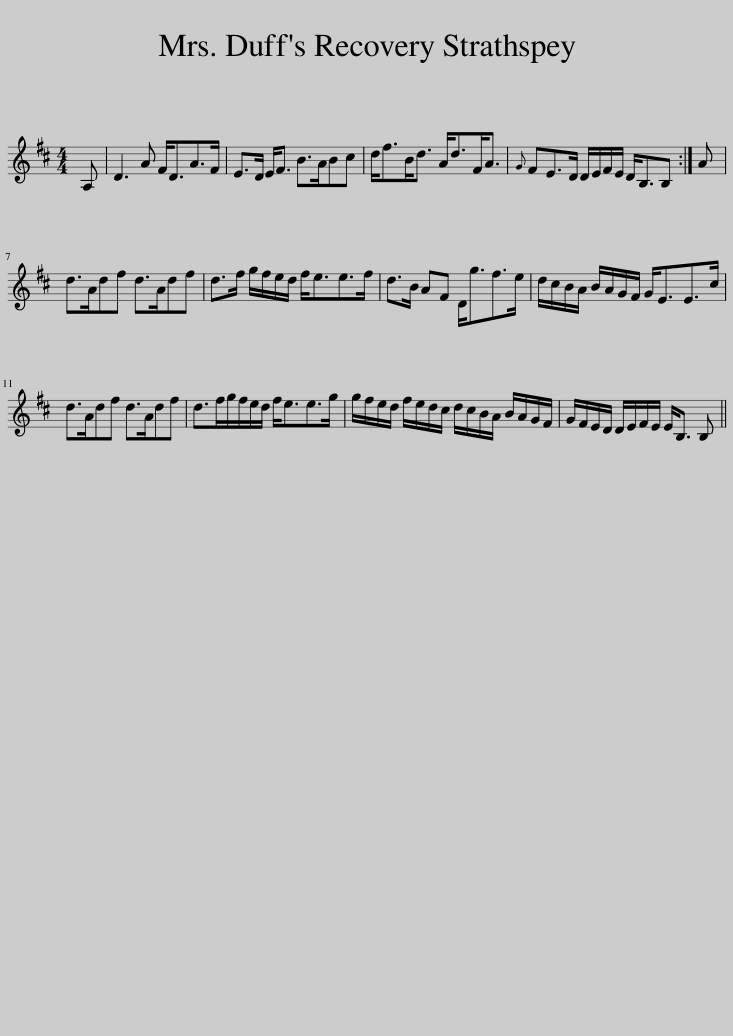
X:1
L:1/8
M:4/4
I:linebreak $
K:D
V:1 treble
V:1
 A, | D3 A F<DA>F | E>D E<F B>ABc | d<fB<d A<dF<A |{G} FE>D D/E/F/E/ D<B,B, :| %5
 A |$ d>Adf d>Adf | d>f g/f/e/d/ f<ee>f | d>B AF D<gf>e | d/c/B/A/ B/A/G/F/ G<EE>c |$ %10
 d>Adf d>Adf | d>fg/f/e/d/ f<ee>g | g/f/e/d/ f/e/d/c/ d/c/B/A/ B/A/G/F/ | G/F/E/D/ D/E/F/E/ E<B, B, || %14
